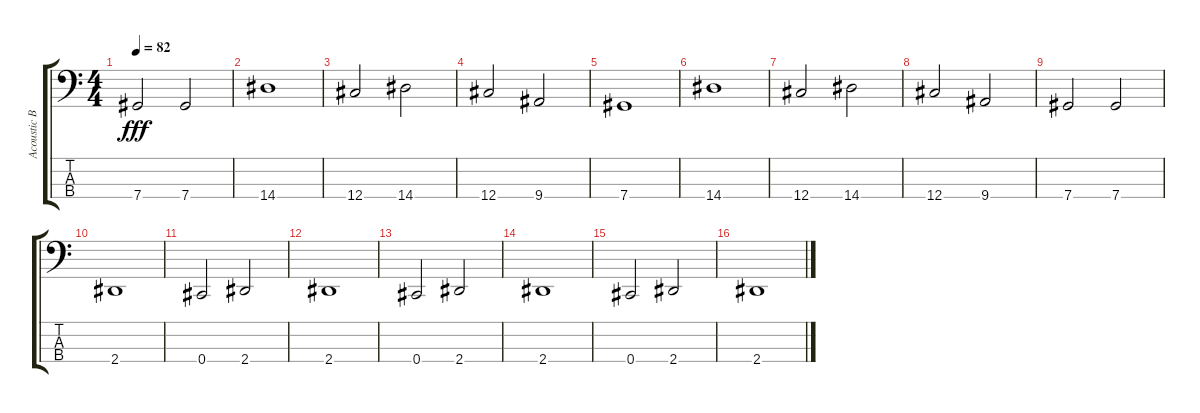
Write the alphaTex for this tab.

\track ("Acoustic Bass" "Acoustic B") {instrument acousticbass}
\staff {score tabs}
\tuning (Gb2 Db2 Ab1 Db1) {hide}
\ts (4 4)
\tempo 82
\clef f4
\ks c
7.4.2{dy fff} 7.4.2 |
14.4.1 |
12.4.2 14.4.2 |
12.4.2 9.4.2 |
7.4.1 |
14.4.1 |
12.4.2 14.4.2 |
12.4.2 9.4.2 |
7.4.2 7.4.2 |
2.4.1 |
0.4.2 2.4.2 |
2.4.1 |
0.4.2 2.4.2 |
2.4.1 |
0.4.2 2.4.2 |
2.4.1
